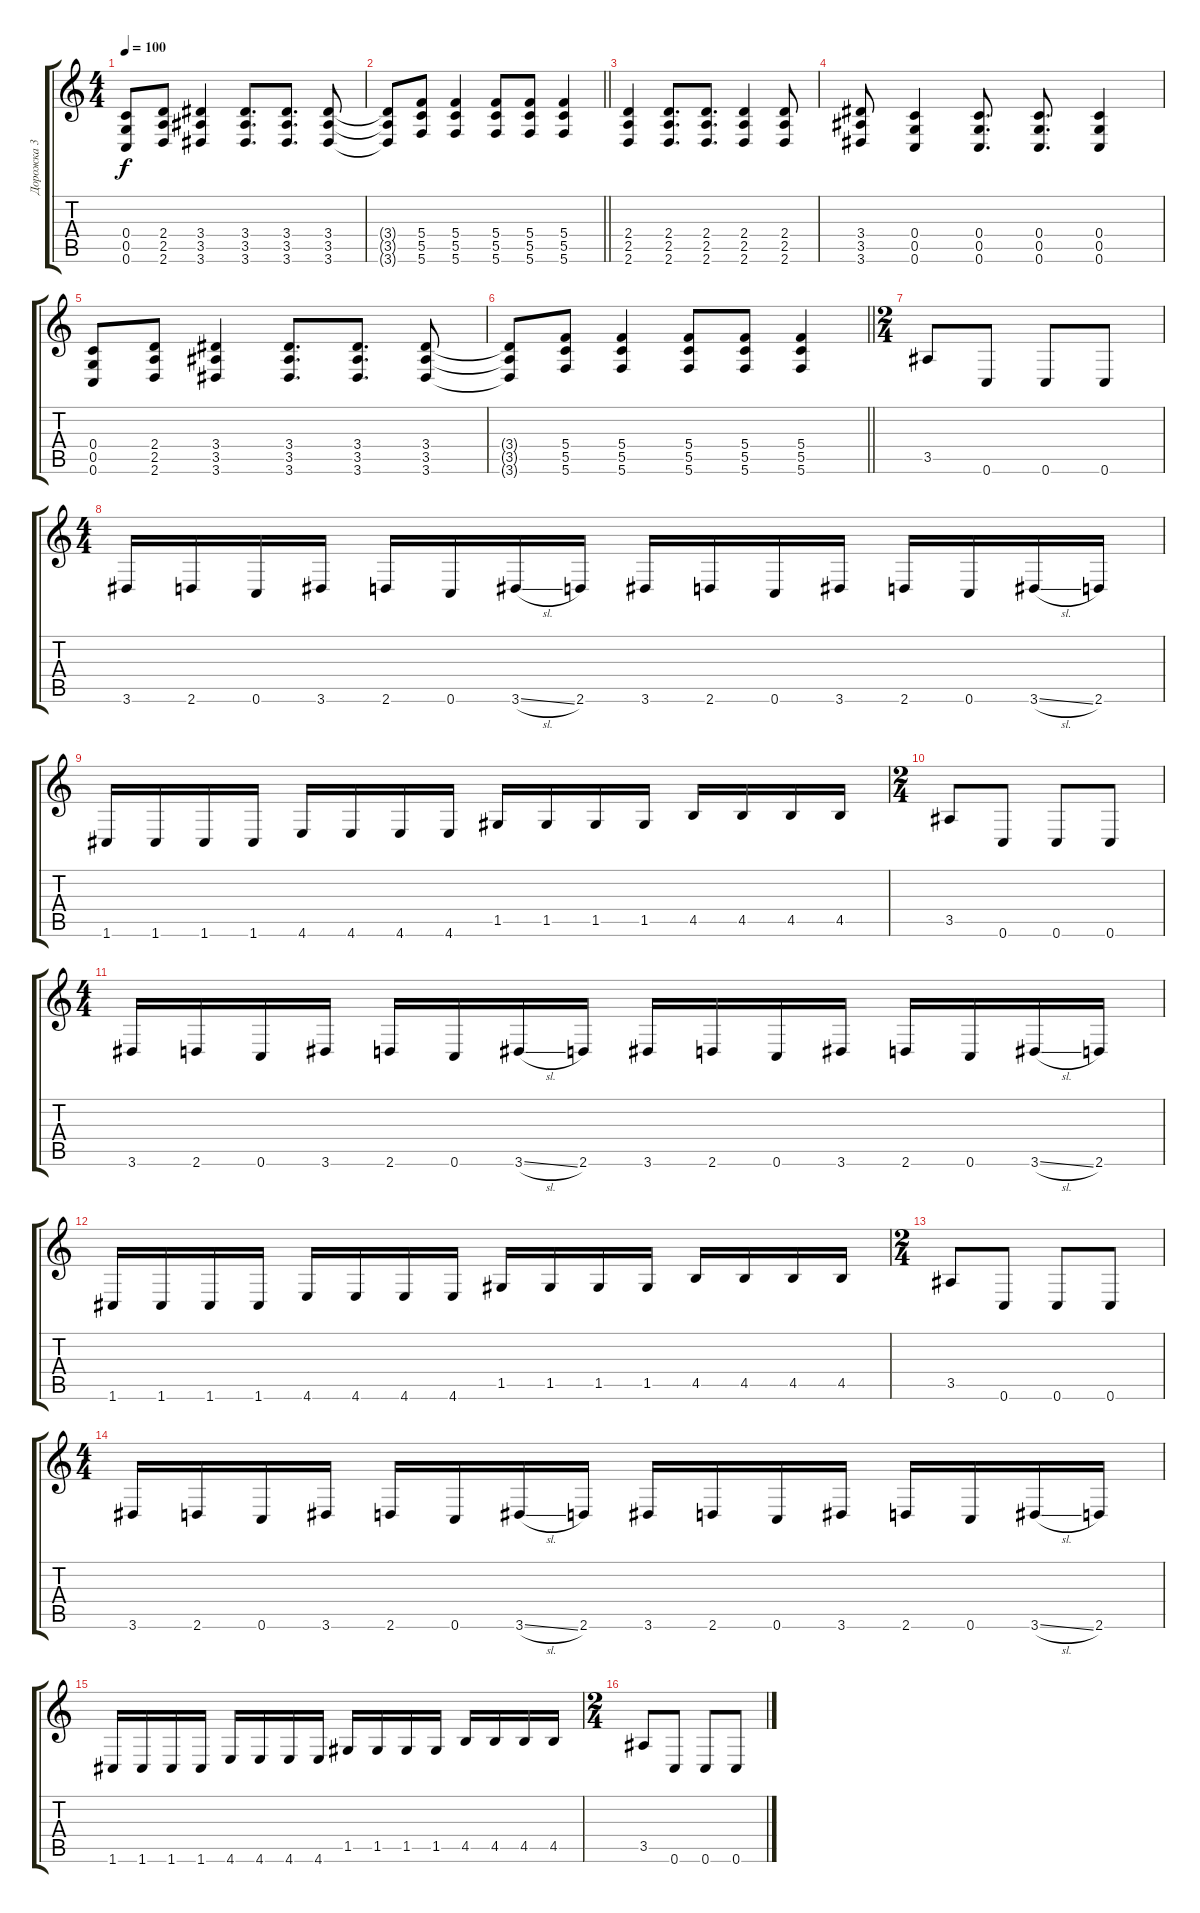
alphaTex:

\track ("Дорожка 3" "Дорожка 3") {instrument distortionguitar}
\staff {score tabs}
\tuning (D4 A3 F3 C3 G2 C2) {hide}
\ts (4 4)
\tempo 100
\clef g2
\ks c
(0.4 0.5 0.6).8{dy f} (2.4 2.5 2.6).8 (3.4 3.5 3.6).4 (3.4 3.5 3.6).8{d} (3.4 3.5 3.6).8{d} (3.4 3.5 3.6).8 |
\barLineRight lightlight
(3.4{t} 3.5{t} 3.6{t}).8 (5.4 5.5 5.6).8 (5.4 5.5 5.6).4 (5.4 5.5 5.6).8 (5.4 5.5 5.6).8 (5.4 5.5 5.6).4 |
(2.4 2.5 2.6).4 (2.4 2.5 2.6).8{d} (2.4 2.5 2.6).8{d} (2.4 2.5 2.6).4 (2.4 2.5 2.6).8 |
(3.4 3.5 3.6).8 (0.4 0.5 0.6).4 (0.4 0.5 0.6).8{d} (0.4 0.5 0.6).8{d} (0.4 0.5 0.6).4 |
(0.4 0.5 0.6).8 (2.4 2.5 2.6).8 (3.4 3.5 3.6).4 (3.4 3.5 3.6).8{d} (3.4 3.5 3.6).8{d} (3.4 3.5 3.6).8 |
\barLineRight lightlight
(3.4{t} 3.5{t} 3.6{t}).8 (5.4 5.5 5.6).8 (5.4 5.5 5.6).4 (5.4 5.5 5.6).8 (5.4 5.5 5.6).8 (5.4 5.5 5.6).4 |
\ts (2 4)
3.5.8 0.6.8 0.6.8 0.6.8 |
\ts (4 4)
3.6.16 2.6.16 0.6.16 3.6.16 2.6.16 0.6.16 3.6{sl}.16 2.6.16 3.6.16 2.6.16 0.6.16 3.6.16 2.6.16 0.6.16 3.6{sl}.16 2.6.16 |
1.6.16 1.6.16 1.6.16 1.6.16 4.6.16 4.6.16 4.6.16 4.6.16 1.5.16 1.5.16 1.5.16 1.5.16 4.5.16 4.5.16 4.5.16 4.5.16 |
\ts (2 4)
3.5.8 0.6.8 0.6.8 0.6.8 |
\ts (4 4)
3.6.16 2.6.16 0.6.16 3.6.16 2.6.16 0.6.16 3.6{sl}.16 2.6.16 3.6.16 2.6.16 0.6.16 3.6.16 2.6.16 0.6.16 3.6{sl}.16 2.6.16 |
1.6.16 1.6.16 1.6.16 1.6.16 4.6.16 4.6.16 4.6.16 4.6.16 1.5.16 1.5.16 1.5.16 1.5.16 4.5.16 4.5.16 4.5.16 4.5.16 |
\ts (2 4)
3.5.8 0.6.8 0.6.8 0.6.8 |
\ts (4 4)
3.6.16 2.6.16 0.6.16 3.6.16 2.6.16 0.6.16 3.6{sl}.16 2.6.16 3.6.16 2.6.16 0.6.16 3.6.16 2.6.16 0.6.16 3.6{sl}.16 2.6.16 |
1.6.16 1.6.16 1.6.16 1.6.16 4.6.16 4.6.16 4.6.16 4.6.16 1.5.16 1.5.16 1.5.16 1.5.16 4.5.16 4.5.16 4.5.16 4.5.16 |
\ts (2 4)
3.5.8 0.6.8 0.6.8 0.6.8
